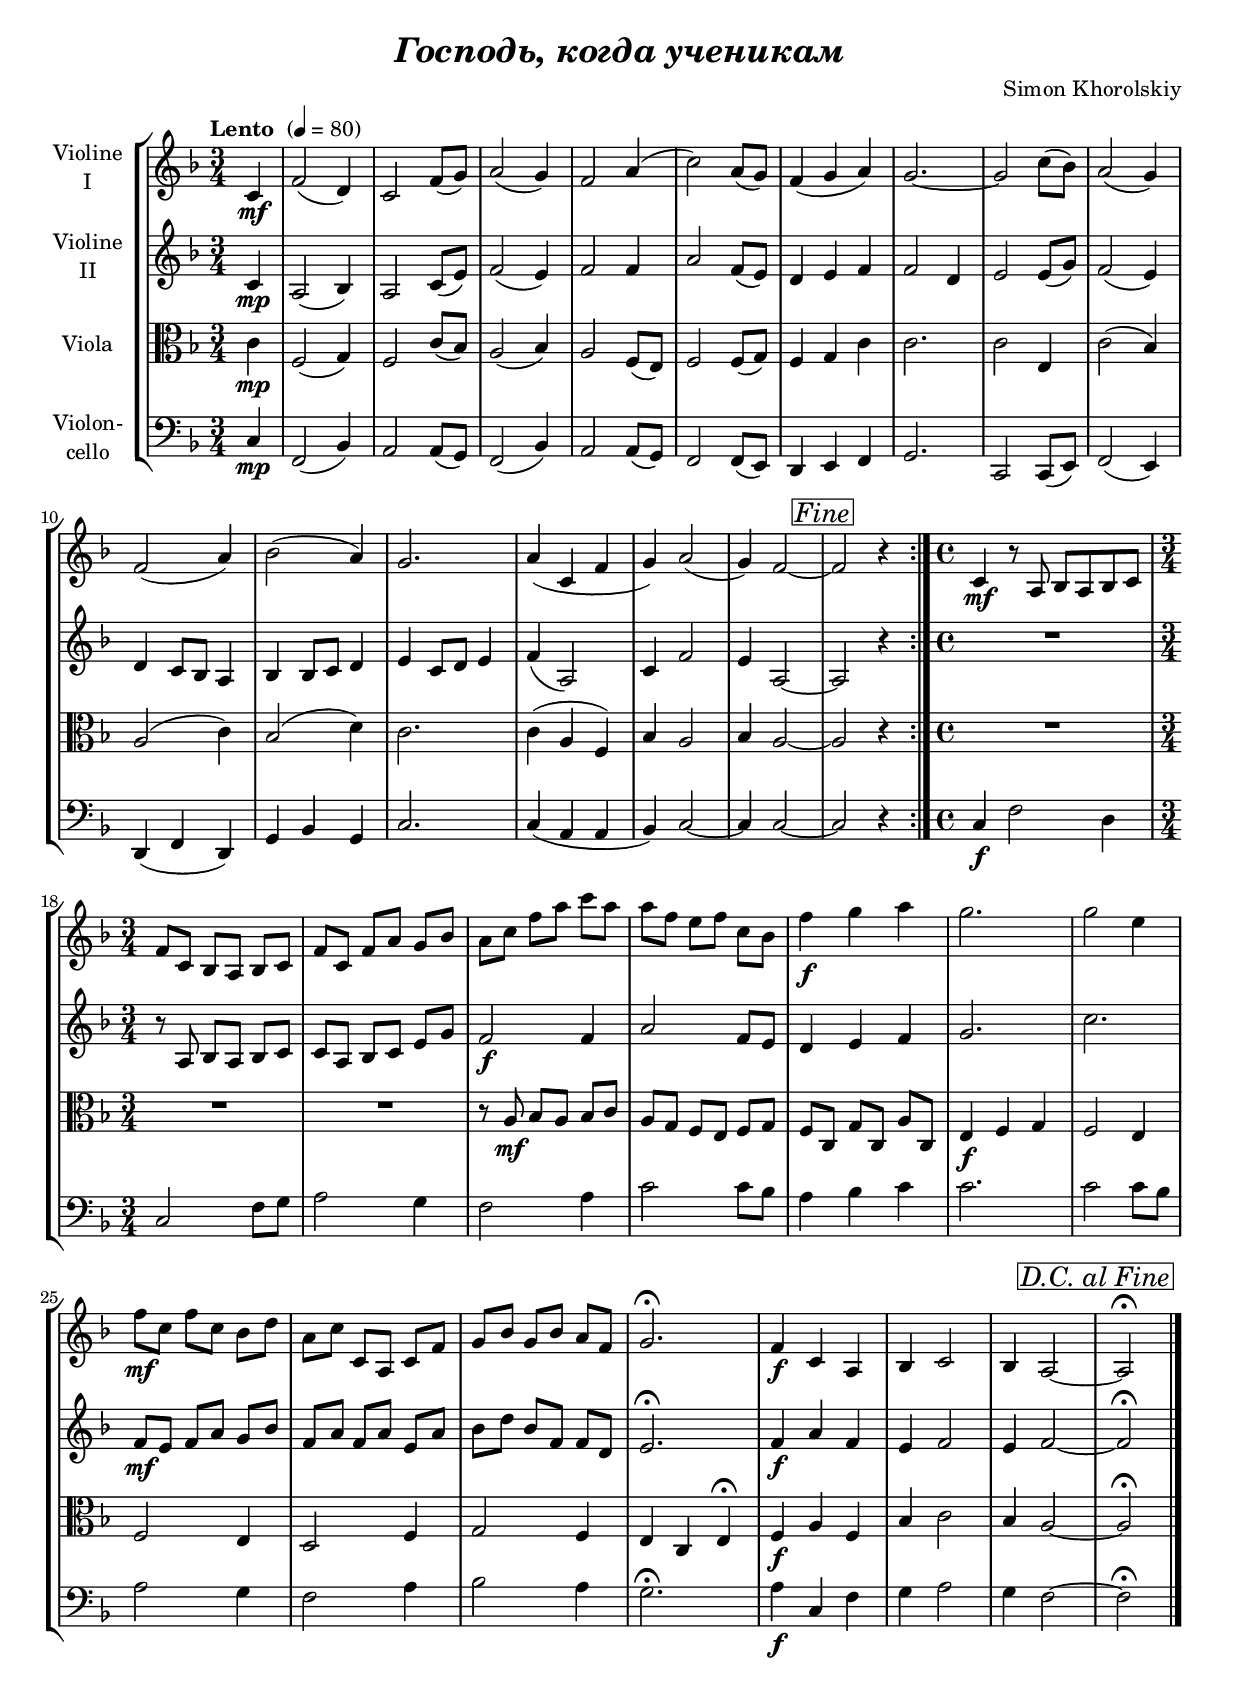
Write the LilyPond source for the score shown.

\version "2.18.2"
\include "deutsch.ly"
  
#(set-global-staff-size 18.75)

\header {
  title     = \markup \bold \italic "Господь, когда ученикам"
  composer  = "Simon Khorolskiy"
%  arranger  = ""
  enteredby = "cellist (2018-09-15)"
%  piece     = ""
}

voiceconsts = {
  \key f \major
  \time 3/4
  \clef "treble"
%  \numericTimeSignature
  \compressFullBarRests
  % Set default beaming for all staves
% \set Timing.beamExceptions = #'()
% \set Timing.baseMoment     = #(ly:make-moment 1 4)
% \set Timing.beatStructure  = #'(1 1 1)
  \tempo "Lento " 4=80
}

micl = "clarinet"
mifl = "flute"
miob = "oboe"
mifh = "french horn"
misx = "tenor sax"
mist = "string ensemble 1"
miba = "cello"

dcaf = \mark \markup \box \italic "D.C. al Fine"
fine = \mark \markup \box \italic "Fine"

va = \relative c' {
  \voiceconsts

  \repeat volta 2 {
    \partial 4 c4\mf
    f2( d4)
    c2 f8( g)
    a2( g4)
    f2 a4(
    c2) a8( g)
    f4( g a)
    g2.~
    g2 c8( b)
    a2( g4)
    f2( a4)
    b2( a4)

    g2.
    a4( c, f
    g) a2(
    g4) f2~ \fine
    f r4
  } \time 4/4

  c4\mf r8 a b a b c \time 3/4
  f c b[ a] b c
  f c f[ a] g b

  a c f[ a] c a
  a f e[ f] c b
  f'4\f g a
  g2.
  g2 e4
  f8\mf c f[ c] b d
  a c c,[ a] c f
  g b g[ b] a f

  g2.\fermata
  f4\f c a
  b c2
  b4 a2~ \dcaf
  a\fermata \bar "|."
}

vb = \relative c' {
  \voiceconsts

  \repeat volta 2 {
    \partial 4 c4\mp
    a2( b4)
    a2 c8( e)
    f2( e4)
    f2 f4
    a2 f8( e)
    d4 e f
    f2 d4
    e2 e8( g)
    f2( e4)

    d c8 b a4
    b b8 c d4
    e c8 d e4
    f( a,2)
    c4 f2
    e4 a,2~ \fine
    a r4
  } \time 4/4
  R1 \time 3/4
  r8 a b[ a] b c

  c a b[ c] e g
  f2\f f4
  a2 f8 e
  d4 e f
  g2.
  c
  f,8\mf e f[ a] g b
  f a f[ a] e a
  b d b[ f] f d

  e2.\fermata
  f4\f a f
  e f2
  e4 f2~ \dcaf
  f\fermata \bar "|."
}

vc = \relative c' {
  \voiceconsts
  \clef "alto"

  \repeat volta 2 {
    \partial 4 c4\mp
    f,2( g4)
    f2 c'8( b)
    a2( b4)
    a2 f8( e)
    f2 f8( g)
    f4 g c
    c2. c2 e,4
    c'2( b4)
    a2( c4)
    b2( d4)

    c2.
    c4( a f)
    b a2
    b4 a2~ \fine
    a r4
  } \time 4/4
  R1 \time 3/4
  R2.*2
  r8 a\mf b[ a] b c
  a g f[ e] f g

  f c g'[ c,] a' c,
  e4\f f g
  f2 e4
  f2 e4
  d2 f4
  g2 f4
  e c e\fermata
  f\f a f
  b c2
  b4 a2~ \dcaf
  a\fermata \bar "|."
}

vd = \relative c {
  \voiceconsts
  \clef "bass"

  \repeat volta 2 {
    \partial 4 c4\mp
    f,2( b4)
    a2 a8( g)
    f2( b4)
    a2 a8( g)
    f2 f8( e)
    d4 e f
    g2.
    c,2 c8( e)
    f2( e4)
    d( f d)

    g b g
    c2.
    c4( a a
    b) c2~
    c4 c2~ \fine
    c r4
  } \time 4/4
  c\f f2 d4 \time 3/4
  c2 f8 g
  a2 g4
  f2 a4
  c2 c8 b

  a4 b c
  c2.
  c2 c8 b
  a2 g4
  f2 a4
  b2 a4
  g2.\fermata
  a4\f c, f
  g a2
  g4 f2~ \dcaf
  f\fermata \bar "|."
}


music = \new StaffGroup <<
      \new Staff {
	\set Staff.midiInstrument = \mist
	\set Staff.instrumentName = \markup \center-column { "Violine" "I" }
	\transpose f f { \va }
      }

      \new Staff {
	\set Staff.midiInstrument = \mist
	\set Staff.instrumentName = \markup \center-column { "Violine" "II" }
	\transpose f f { \vb }
      }

      \new Staff {
	\set Staff.midiInstrument = \mist
	\set Staff.instrumentName = \markup \center-column { "Viola" }
	\transpose f f { \vc }
      }

      \new Staff {
	\set Staff.midiInstrument = \miba
	\set Staff.instrumentName = \markup \center-column { "Violon-" "cello" }
	\transpose f f { \vd }
      }
>>

\book {
  \score {
    \music
    \layout {}
  }

  \score {
    \unfoldRepeats \music

    \midi {
      \context {
        \Score
      }
    }
  }
}
